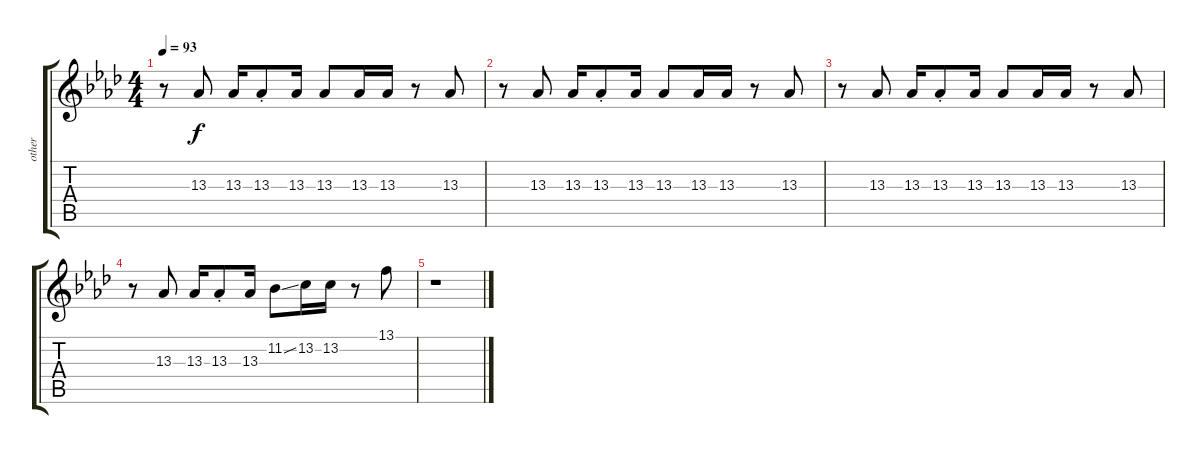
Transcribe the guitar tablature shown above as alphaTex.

\track ("other" "other") {instrument pad3polysynth}
\staff {score tabs}
\tuning (E4 B3 G3 D3 A2 E2) {hide}
\ts (4 4)
\tempo 93
\clef g2
\ks fminor
r.8{dy f} 13.3.8 13.3.16 13.3{st}.8 13.3.16 13.3.8 13.3.16 13.3.16 r.8 13.3.8 |
r.8 13.3.8 13.3.16 13.3{st}.8 13.3.16 13.3.8 13.3.16 13.3.16 r.8 13.3.8 |
r.8 13.3.8 13.3.16 13.3{st}.8 13.3.16 13.3.8 13.3.16 13.3.16 r.8 13.3.8 |
r.8 13.3.8 13.3.16 13.3{st}.8 13.3.16 11.2{ss}.8 13.2.16 13.2.16 r.8 13.1.8 |
r.1
